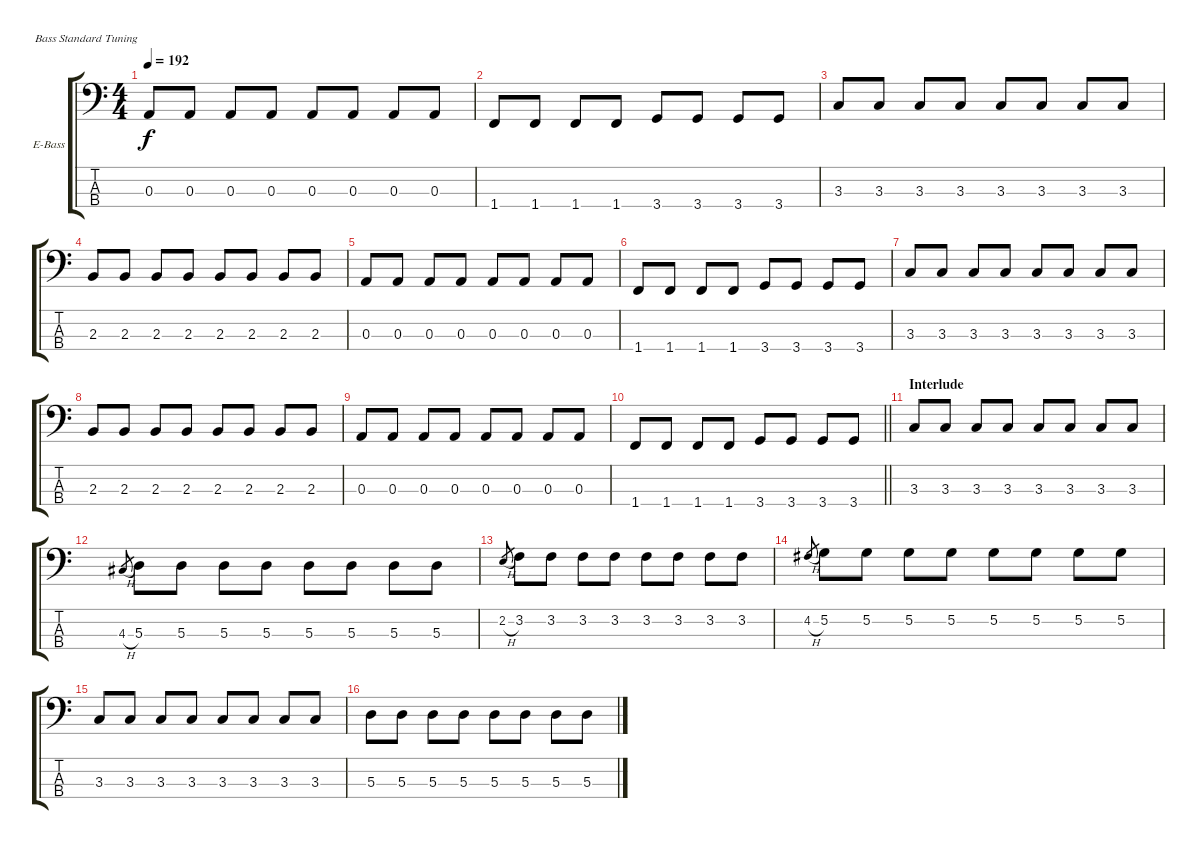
\defaultSystemsLayout 4
\bracketExtendMode groupsimilarinstruments
\firstSystemTrackNameOrientation horizontal
\otherSystemsTrackNameOrientation horizontal
\track ("Bass" "E-Bass") {instrument electricbassfinger}
\staff {score tabs}
\tuning (G2 D2 A1 E1)
\ts (4 4)
\tempo 192
\clef f4
\ks c
0.3.8{dy f} 0.3.8 0.3.8 0.3.8 0.3.8 0.3.8 0.3.8 0.3.8 |
1.4.8 1.4.8 1.4.8 1.4.8 3.4.8 3.4.8 3.4.8 3.4.8 |
3.3.8 3.3.8 3.3.8 3.3.8 3.3.8 3.3.8 3.3.8 3.3.8 |
2.3.8 2.3.8 2.3.8 2.3.8 2.3.8 2.3.8 2.3.8 2.3.8 |
0.3.8 0.3.8 0.3.8 0.3.8 0.3.8 0.3.8 0.3.8 0.3.8 |
1.4.8 1.4.8 1.4.8 1.4.8 3.4.8 3.4.8 3.4.8 3.4.8 |
3.3.8 3.3.8 3.3.8 3.3.8 3.3.8 3.3.8 3.3.8 3.3.8 |
2.3.8 2.3.8 2.3.8 2.3.8 2.3.8 2.3.8 2.3.8 2.3.8 |
0.3.8 0.3.8 0.3.8 0.3.8 0.3.8 0.3.8 0.3.8 0.3.8 |
\barLineRight lightlight
1.4.8 1.4.8 1.4.8 1.4.8 3.4.8 3.4.8 3.4.8 3.4.8 |
\section ("" "Interlude")
3.3.8 3.3.8 3.3.8 3.3.8 3.3.8 3.3.8 3.3.8 3.3.8 |
4.3{h}.8{gr} 5.3.8 5.3.8 5.3.8 5.3.8 5.3.8 5.3.8 5.3.8 5.3.8 |
2.2{h}.8{gr} 3.2.8 3.2.8 3.2.8 3.2.8 3.2.8 3.2.8 3.2.8 3.2.8 |
4.2{h}.8{gr} 5.2.8 5.2.8 5.2.8 5.2.8 5.2.8 5.2.8 5.2.8 5.2.8 |
3.3.8 3.3.8 3.3.8 3.3.8 3.3.8 3.3.8 3.3.8 3.3.8 |
5.3.8 5.3.8 5.3.8 5.3.8 5.3.8 5.3.8 5.3.8 5.3.8
